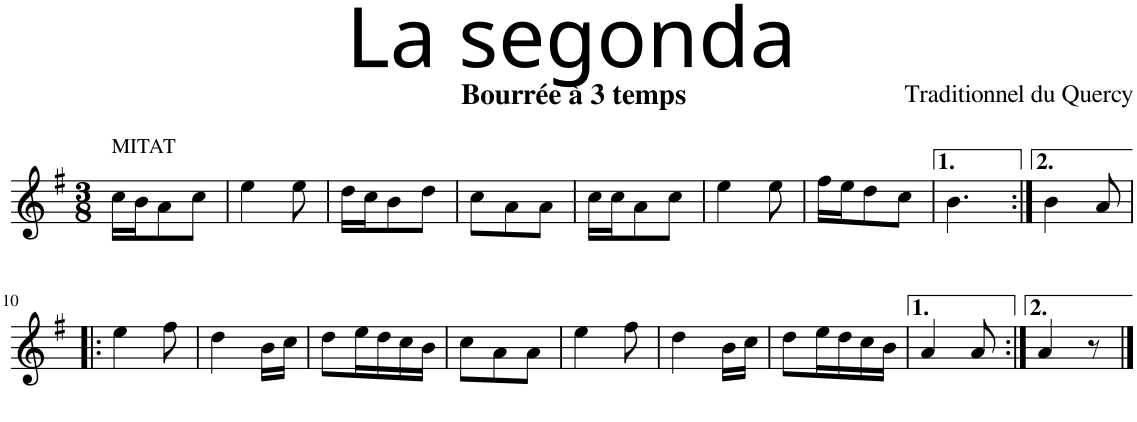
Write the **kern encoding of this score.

**kern
*part1
*staff1
*I"Violon
*I'Vln.
*clefG2
*k[f#]
*M3/8
=1
!LO:TX:a:t=MITAT
16cc\LL
16b\J
8a\
8cc\J
=2
4ee\
8ee\
=3
16dd\LL
16cc\J
8b\
8dd\J
=4
8cc\L
8a\
8a\J
=5
16cc\LL
16cc\J
8a\
8cc\J
=6
4ee\
8ee\
=7
16ff#\LL
16ee\J
8dd\
8cc\J
=8
4.b\
=9:|!
4b\
8a/
!!LO:LB:g=z
=10!|:
4ee\
8ff#\
=11
4dd\
16b\LL
16cc\JJ
=12
8dd\L
16ee\L
16dd\
16cc\
16b\JJ
=13
8cc\L
8a\
8a\J
=14
4ee\
8ff#\
=15
4dd\
16b\LL
16cc\JJ
=16
8dd\L
16ee\L
16dd\
16cc\
16b\JJ
=17
4a/
8a/
=18:|!
4a/
8r
==
*-
